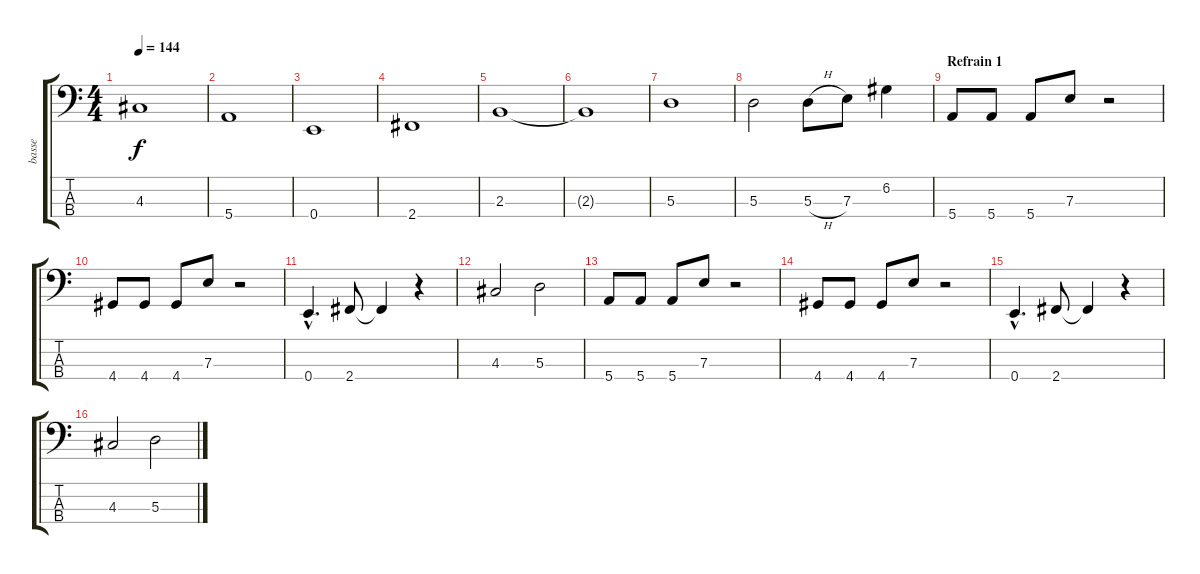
\track ("basse" "basse") {instrument electricbassfinger}
\staff {score tabs}
\tuning (G2 D2 A1 E1) {hide}
\ts (4 4)
\tempo 144
\clef f4
\ks c
4.3.1{dy f} |
5.4.1 |
0.4.1 |
2.4.1 |
2.3.1 |
2.3{t}.1 |
5.3.1 |
5.3.2 5.3{h}.8 7.3.8 6.2.4 |
\section ("" "Refrain 1")
5.4.8 5.4.8 5.4.8 7.3.8 r.2 |
4.4.8 4.4.8 4.4.8 7.3.8 r.2 |
0.4{hac}.4{d} 2.4.8 2.4{t}.4 r.4 |
4.3.2 5.3.2 |
5.4.8 5.4.8 5.4.8 7.3.8 r.2 |
4.4.8 4.4.8 4.4.8 7.3.8 r.2 |
0.4{hac}.4{d} 2.4.8 2.4{t}.4 r.4 |
4.3.2 5.3.2
